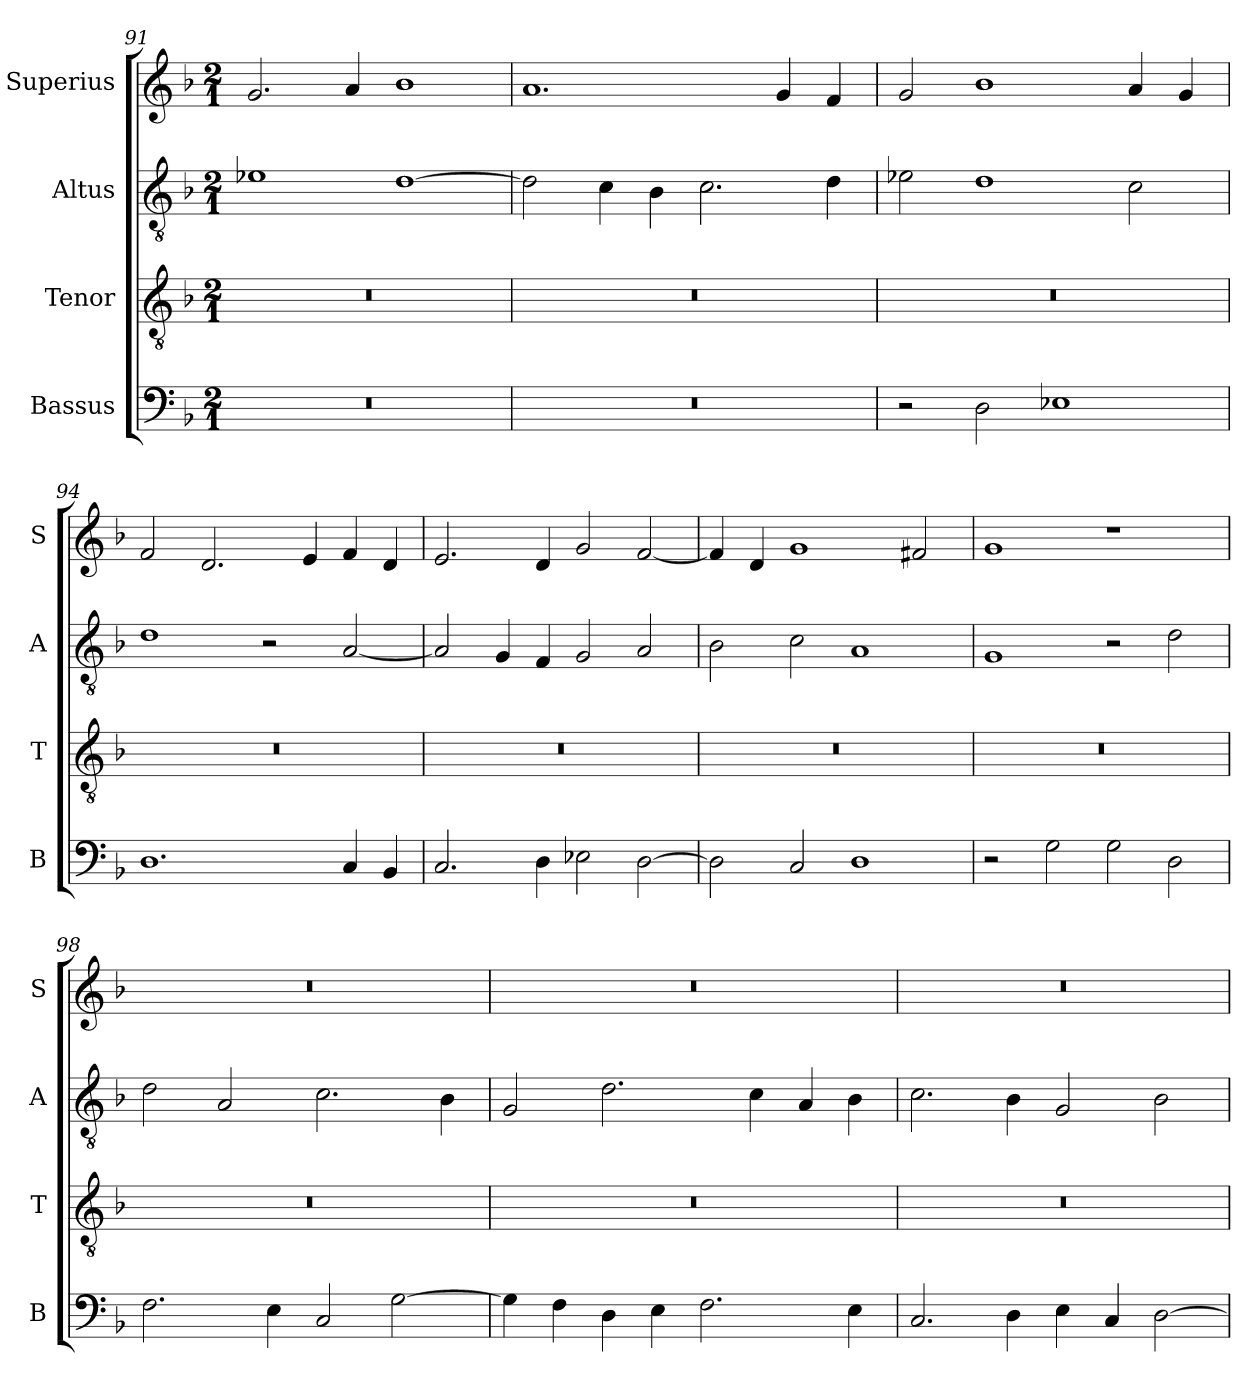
**kern	**kern	**kern	**kern
*part4	*part3	*part2	*part1
*staff4	*staff3	*staff2	*staff1
*I"Bassus	*I"Tenor	*I"Altus	*I"Superius
*I'B	*I'T	*I'A	*I'S
*clefF4	*clefGv2	*clefGv2	*clefG2
*k[b-]	*k[b-]	*k[b-]	*k[b-]
*M2/1	*M2/1	*M2/1	*M2/1
=91	=91	=91	=91
0r	0r	1e-X	2.g/
.	.	.	4a/
.	.	[1d	1b-
=92	=92	=92	=92
0r	0r	2d\]	1.a
.	.	4c\	.
.	.	4B-\	.
.	.	2.c\	.
.	.	.	4g/
.	.	4d\	4f/
=93	=93	=93	=93
2r	0r	2e-X\	2g/
2D\	.	1d	1b-
1E-X	.	.	.
.	.	2c\	4a/
.	.	.	4g/
=94	=94	=94	=94
1.D	0r	1d	2f/
.	.	.	2.d/
.	.	2r	.
.	.	.	4e/
4C/	.	[2A/	4f/
4BB-/	.	.	4d/
=95	=95	=95	=95
2.C/	0r	2A/]	2.e/
.	.	4G/	.
4D\	.	4F/	4d/
2E-X\	.	2G/	2g/
[2D\	.	2A/	[2f/
=96	=96	=96	=96
2D\]	0r	2B-\	4f/]
.	.	.	4d/
2C/	.	2c\	1g
1D	.	1A	.
.	.	.	2f#X/
=97	=97	=97	=97
2r	0r	1G	1g
2G\	.	.	.
2G\	.	2r	1r
2D\	.	2d\	.
=98	=98	=98	=98
2.F\	0r	2d\	0r
.	.	2A/	.
4E\	.	.	.
2C/	.	2.c\	.
[2G\	.	.	.
.	.	4B-\	.
=99	=99	=99	=99
4G\]	0r	2G/	0r
4F\	.	.	.
4D\	.	2.d\	.
4E\	.	.	.
2.F\	.	.	.
.	.	4c\	.
.	.	4A/	.
4E\	.	4B-\	.
=100	=100	=100	=100
2.C/	0r	2.c\	0r
4D\	.	4B-\	.
4E\	.	2G/	.
4C/	.	.	.
[2D\	.	2B-\	.
=	=	=	=
*-	*-	*-	*-
